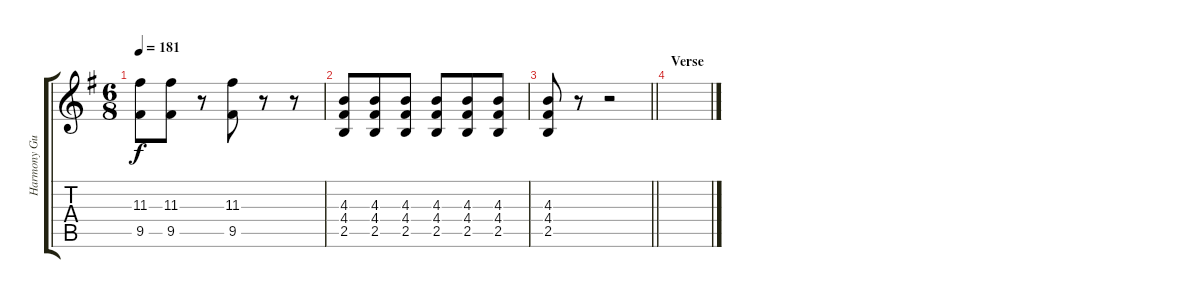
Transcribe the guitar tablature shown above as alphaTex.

\track ("Harmony Guitar" "Harmony Gu") {instrument distortionguitar}
\staff {score tabs}
\tuning (E4 B3 G3 D3 A2 E2) {hide}
\ts (6 8)
\tempo 181
\clef g2
\ks eminor
(11.3 9.5).8{dy f} (11.3 9.5).8 r.8 (11.3 9.5).8 r.8 r.8 |
(4.3 4.4 2.5).8 (4.3 4.4 2.5).8 (4.3 4.4 2.5).8 (4.3 4.4 2.5).8 (4.3 4.4 2.5).8 (4.3 4.4 2.5).8 |
\barLineRight lightlight
(4.3 4.4 2.5).8 r.8 r.2 |
\section ("" "Verse")
